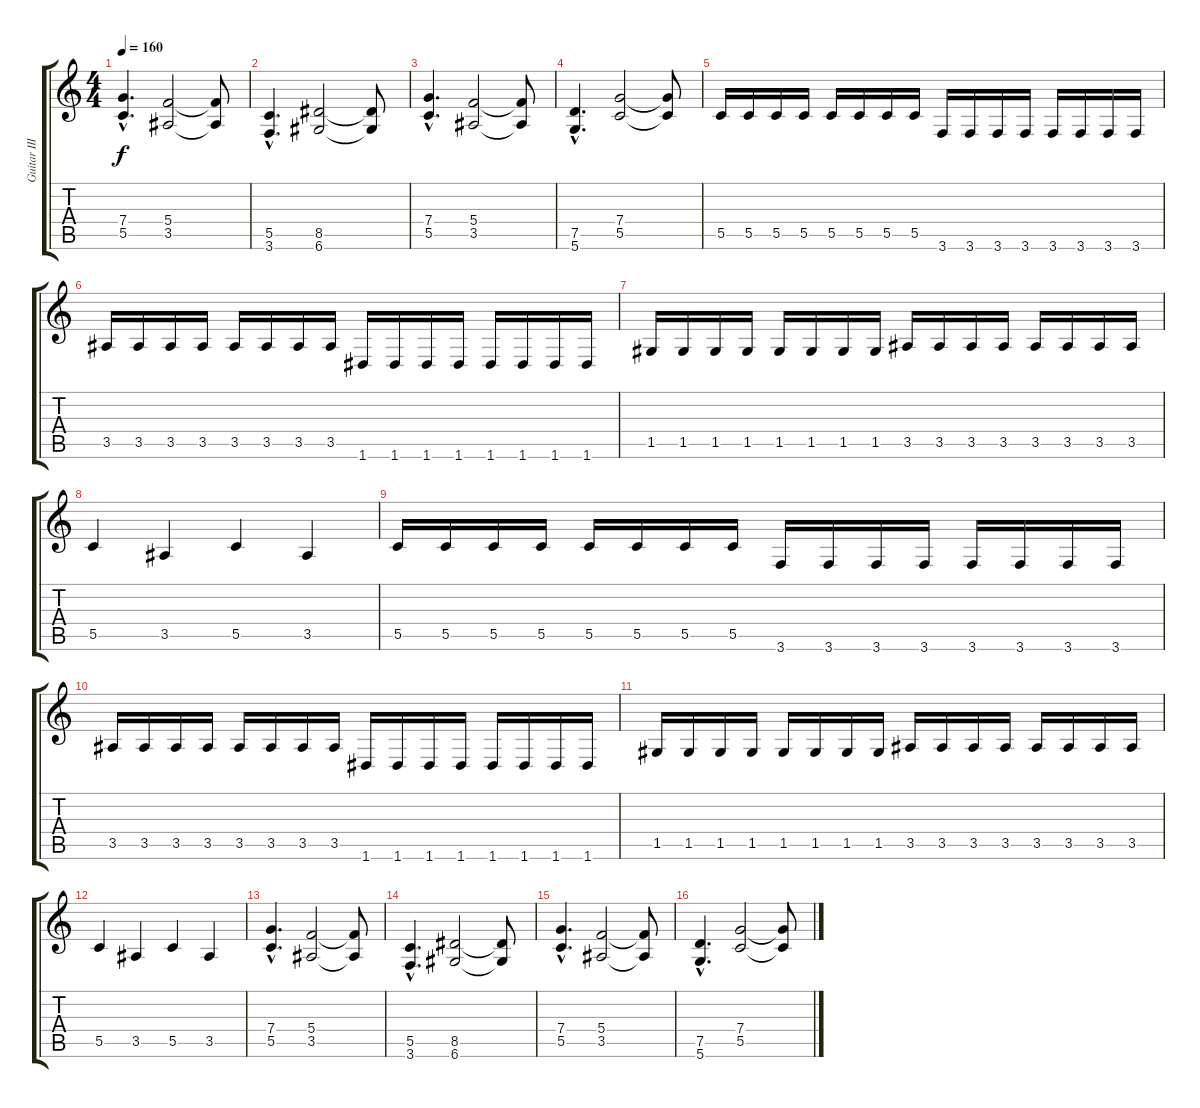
\track ("Guitar III" "Guitar III") {instrument distortionguitar}
\staff {score tabs}
\tuning (D4 A3 F3 C3 G2 D2) {hide}
\ts (4 4)
\tempo 160
\clef g2
\ks c
(7.4{hac} 5.5{hac}).4{d dy f} (5.4 3.5).2 (5.4{t} 3.5{t}).8 |
(5.5{hac} 3.6{hac}).4{d} (8.5 6.6).2 (8.5{t} 6.6{t}).8 |
(7.4{hac} 5.5{hac}).4{d} (5.4 3.5).2 (5.4{t} 3.5{t}).8 |
(7.5{hac} 5.6{hac}).4{d} (7.4 5.5).2 (7.4{t} 5.5{t}).8 |
5.5.16 5.5.16 5.5.16 5.5.16 5.5.16 5.5.16 5.5.16 5.5.16 3.6.16 3.6.16 3.6.16 3.6.16 3.6.16 3.6.16 3.6.16 3.6.16 |
3.5.16 3.5.16 3.5.16 3.5.16 3.5.16 3.5.16 3.5.16 3.5.16 1.6.16 1.6.16 1.6.16 1.6.16 1.6.16 1.6.16 1.6.16 1.6.16 |
1.5.16 1.5.16 1.5.16 1.5.16 1.5.16 1.5.16 1.5.16 1.5.16 3.5.16 3.5.16 3.5.16 3.5.16 3.5.16 3.5.16 3.5.16 3.5.16 |
5.5.4 3.5.4 5.5.4 3.5.4 |
5.5.16 5.5.16 5.5.16 5.5.16 5.5.16 5.5.16 5.5.16 5.5.16 3.6.16 3.6.16 3.6.16 3.6.16 3.6.16 3.6.16 3.6.16 3.6.16 |
3.5.16 3.5.16 3.5.16 3.5.16 3.5.16 3.5.16 3.5.16 3.5.16 1.6.16 1.6.16 1.6.16 1.6.16 1.6.16 1.6.16 1.6.16 1.6.16 |
1.5.16 1.5.16 1.5.16 1.5.16 1.5.16 1.5.16 1.5.16 1.5.16 3.5.16 3.5.16 3.5.16 3.5.16 3.5.16 3.5.16 3.5.16 3.5.16 |
5.5.4 3.5.4 5.5.4 3.5.4 |
(7.4{hac} 5.5{hac}).4{d} (5.4 3.5).2 (5.4{t} 3.5{t}).8 |
(5.5{hac} 3.6{hac}).4{d} (8.5 6.6).2 (8.5{t} 6.6{t}).8 |
(7.4{hac} 5.5{hac}).4{d} (5.4 3.5).2 (5.4{t} 3.5{t}).8 |
(7.5{hac} 5.6{hac}).4{d} (7.4 5.5).2 (7.4{t} 5.5{t}).8
